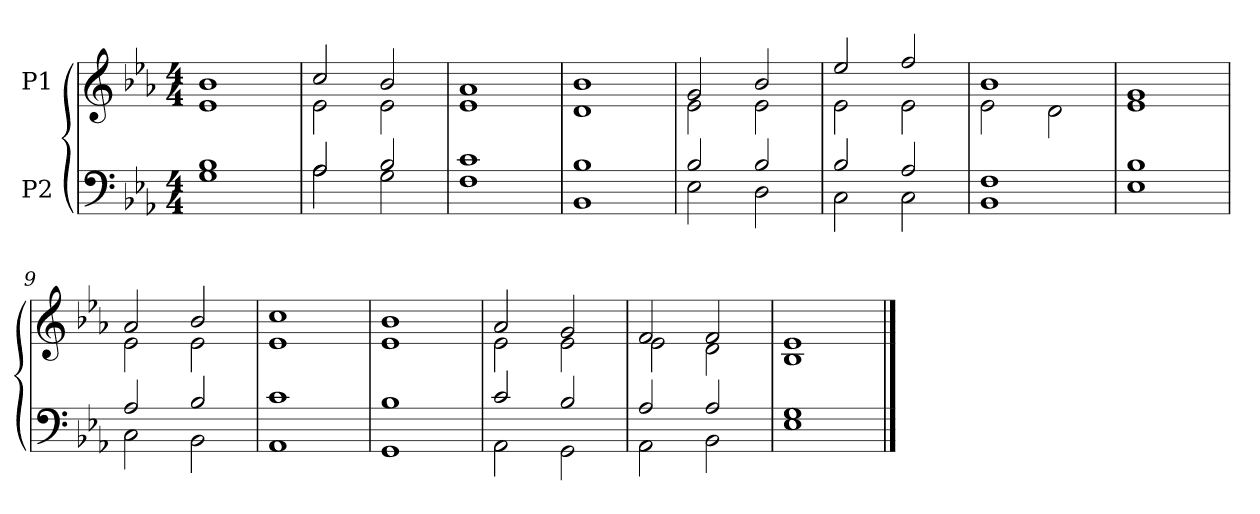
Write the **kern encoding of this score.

**kern	**kern
*part2	*part1
*staff2	*staff1
*I"P2	*I"P1
!!LO:PB:g=z
*clefF4	*clefG2
*k[b-e-a-]	*k[b-e-a-]
*E-:	*E-:
*M4/4	*M4/4
*MM190	*MM190
=1	=1
*^	*^
1B-i	1Gi	1b-i	1e-i
=2	=2	=2	=2
2A-i/	2A-i\	2cci/	2e-i\
2B-i/	2Gi\	2b-i/	2e-i\
=3	=3	=3	=3
1ci	1Fi	1a-i	1e-i
=4	=4	=4	=4
1B-i	1BB-i	1b-i	1di
=5	=5	=5	=5
2B-i/	2E-i\	2gi/	2e-i\
2B-i/	2Di\	2b-i/	2e-i\
=6	=6	=6	=6
2B-i/	2Ci\	2ee-i/	2e-i\
2A-i/	2Ci\	2ffi/	2e-i\
=7	=7	=7	=7
1Fi	1BB-i	1b-i	2e-i\
.	.	.	2di\
=8	=8	=8	=8
1B-i	1E-i	1gi	1e-i
=9	=9	=9	=9
2A-i/	2Ci\	2a-i/	2e-i\
2B-i/	2BB-i\	2b-i/	2e-i\
=10	=10	=10	=10
1ci	1AA-i	1cci	1e-i
=11	=11	=11	=11
1B-i	1GGi	1b-i	1e-i
=12	=12	=12	=12
2ci/	2AA-i\	2a-i/	2e-i\
2B-i/	2GGi\	2gi/	2e-i\
=13	=13	=13	=13
2A-i/	2AA-i\	2fi/	2e-i\
2A-i/	2BB-i\	2fi/	2di\
=14	=14	=14	=14
1Gi	1E-i	1e-i	1B-i
*v	*v	*	*
*	*v	*v
==	==
*-	*-
